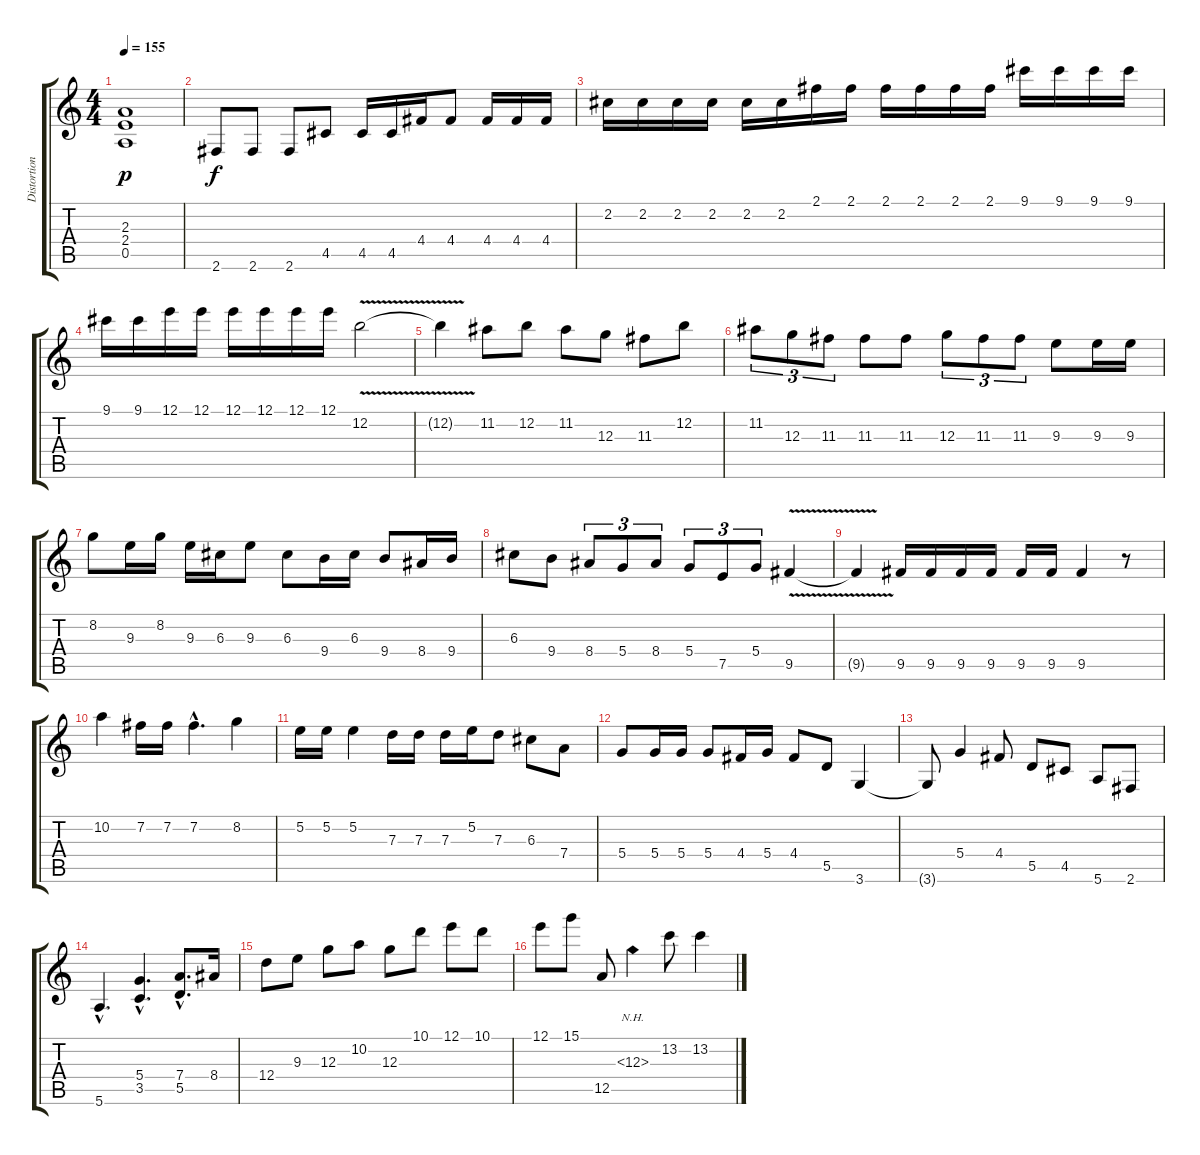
\track ("Distortion Guitar" "Distortion") {instrument distortionguitar}
\staff {score tabs}
\tuning (E4 B3 G3 D3 A2 E2) {hide}
\ts (4 4)
\tempo 155
\clef g2
\ks c
(2.3 2.4 0.5).1{dy p} |
2.6.8{dy f instrument overdrivenguitar} 2.6.8 2.6.8 4.5.8 4.5.16 4.5.16 4.4.16 4.4.8 4.4.16 4.4.16 4.4.16 |
2.2.16 2.2.16 2.2.16 2.2.16 2.2.16 2.2.16 2.1.16 2.1.16 2.1.16 2.1.16 2.1.16 2.1.16 9.1.16 9.1.16 9.1.16 9.1.16 |
9.1.16 9.1.16 12.1.16 12.1.16 12.1.16 12.1.16 12.1.16 12.1.16 12.2{v}.2 |
12.2{t}.4 11.2.8 12.2.8 11.2.8 12.3.8 11.3.8 12.2.8 |
11.2.8{tu (3 2)} 12.3.8{tu (3 2)} 11.3.8{tu (3 2)} 11.3.8 11.3.8 12.3.8{tu (3 2)} 11.3.8{tu (3 2)} 11.3.8{tu (3 2)} 9.3.8 9.3.16 9.3.16 |
8.2.8 9.3.16 8.2.16 9.3.16 6.3.16 9.3.8 6.3.8 9.4.16 6.3.16 9.4.8 8.4.16 9.4.16 |
6.3.8 9.4.8 8.4.8{tu (3 2)} 5.4.8{tu (3 2)} 8.4.8{tu (3 2)} 5.4.8{tu (3 2)} 7.5.8{tu (3 2)} 5.4.8{tu (3 2)} 9.5{v}.4 |
9.5{t}.4 9.5.16 9.5.16 9.5.16 9.5.16 9.5.16 9.5.16 9.5.4 r.8 |
10.2.4 7.2.16 7.2.16 7.2{hac}.4{d} 8.2.4 |
5.2.16 5.2.16 5.2.4 7.3.16 7.3.16 7.3.16 5.2.16 7.3.8 6.3.8 7.4.8 |
5.4.8 5.4.16 5.4.16 5.4.8 4.4.16 5.4.16 4.4.8 5.5.8 3.6.4 |
3.6{t}.8 5.4.4 4.4.8 5.5.8 4.5.8 5.6.8 2.6.8 |
5.6{hac}.4{d} (5.4{hac} 3.5{hac}).4{d} (7.4{hac} 5.5{hac}).8{d} 8.4.16 |
12.4.8 9.3.8 12.3.8 10.2.8 12.3.8 10.1.8 12.1.8 10.1.8 |
12.1.8 15.1.8 12.5.8 12.3{nh}.4 13.2.8 13.2.4
